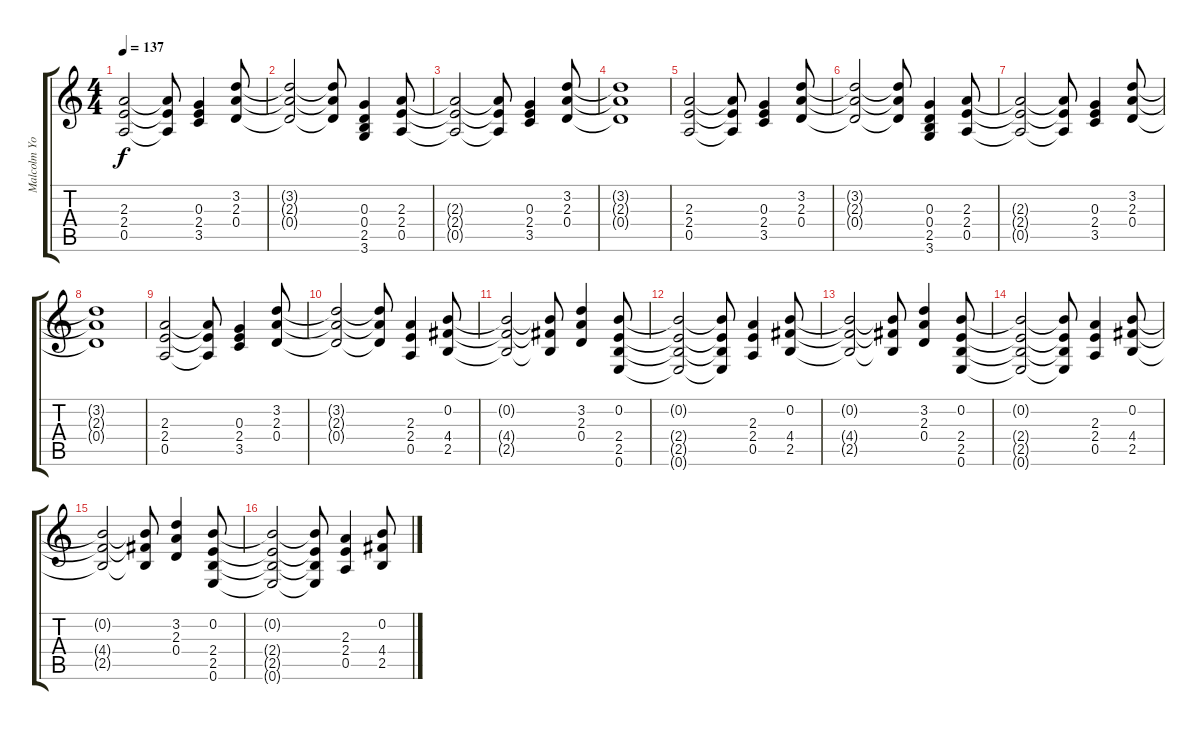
\track ("Malcolm Young" "Malcolm Yo") {instrument overdrivenguitar}
\staff {score tabs}
\tuning (E4 B3 G3 D3 A2 E2) {hide}
\ts (4 4)
\tempo 137
\clef g2
\ks c
(2.3 2.4 0.5).2{dy f} (2.3{t} 2.4{t} 0.5{t}).8 (0.3 2.4 3.5).4 (3.2 2.3 0.4).8 |
(3.2{t} 2.3{t} 0.4{t}).2 (3.2{t} 2.3{t} 0.4{t}).8 (0.3 0.4 2.5 3.6).4 (2.3 2.4 0.5).8 |
(2.3{t} 2.4{t} 0.5{t}).2 (2.3{t} 2.4{t} 0.5{t}).8 (0.3 2.4 3.5).4 (3.2 2.3 0.4).8 |
(3.2{t} 2.3{t} 0.4{t}).1 |
(2.3 2.4 0.5).2 (2.3{t} 2.4{t} 0.5{t}).8 (0.3 2.4 3.5).4 (3.2 2.3 0.4).8 |
(3.2{t} 2.3{t} 0.4{t}).2 (3.2{t} 2.3{t} 0.4{t}).8 (0.3 0.4 2.5 3.6).4 (2.3 2.4 0.5).8 |
(2.3{t} 2.4{t} 0.5{t}).2 (2.3{t} 2.4{t} 0.5{t}).8 (0.3 2.4 3.5).4 (3.2 2.3 0.4).8 |
(3.2{t} 2.3{t} 0.4{t}).1 |
(2.3 2.4 0.5).2 (2.3{t} 2.4{t} 0.5{t}).8 (0.3 2.4 3.5).4 (3.2 2.3 0.4).8 |
(3.2{t} 2.3{t} 0.4{t}).2 (3.2{t} 2.3{t} 0.4{t}).8 (2.3 2.4 0.5).4 (0.2 4.4 2.5).8 |
(0.2{t} 4.4{t} 2.5{t}).2 (0.2{t} 4.4{t} 2.5{t}).8 (3.2 2.3 0.4).4 (0.2 2.4 2.5 0.6).8 |
(0.2{t} 2.4{t} 2.5{t} 0.6{t}).2 (0.2{t} 2.4{t} 2.5{t} 0.6{t}).8 (2.3 2.4 0.5).4 (0.2 4.4 2.5).8 |
(0.2{t} 4.4{t} 2.5{t}).2 (0.2{t} 4.4{t} 2.5{t}).8 (3.2 2.3 0.4).4 (0.2 2.4 2.5 0.6).8 |
(0.2{t} 2.4{t} 2.5{t} 0.6{t}).2 (0.2{t} 2.4{t} 2.5{t} 0.6{t}).8 (2.3 2.4 0.5).4 (0.2 4.4 2.5).8 |
(0.2{t} 4.4{t} 2.5{t}).2 (0.2{t} 4.4{t} 2.5{t}).8 (3.2 2.3 0.4).4 (0.2 2.4 2.5 0.6).8 |
(0.2{t} 2.4{t} 2.5{t} 0.6{t}).2 (0.2{t} 2.4{t} 2.5{t} 0.6{t}).8 (2.3 2.4 0.5).4 (0.2 4.4 2.5).8
